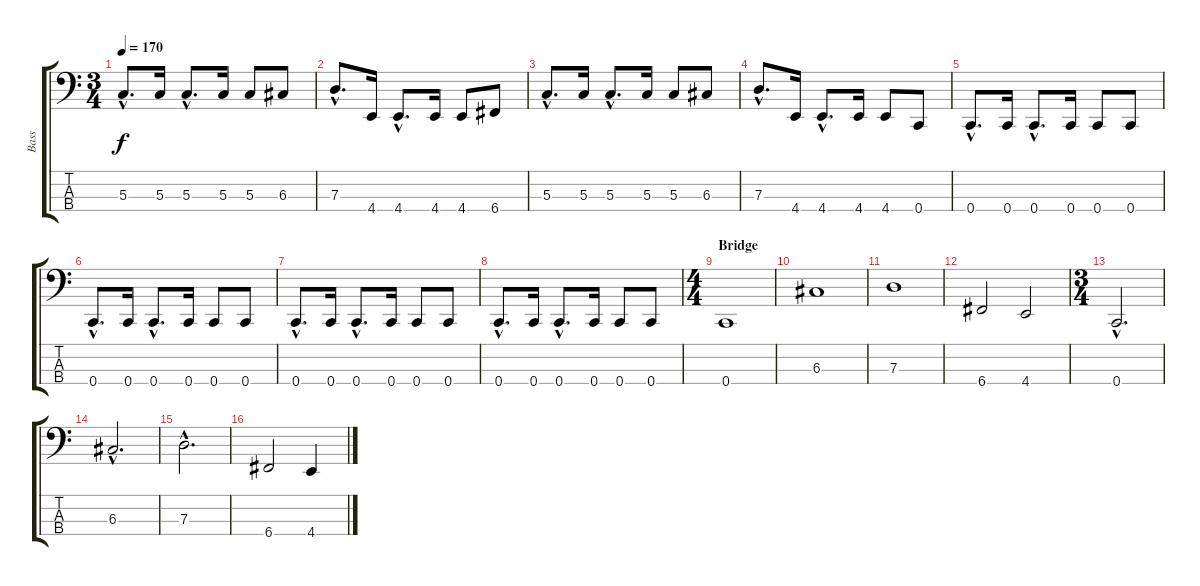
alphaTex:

\track ("Bass" "Bass") {instrument electricbasspick}
\staff {score tabs}
\tuning (F2 C2 G1 C1) {hide}
\ts (3 4)
\tempo 170
\clef f4
\ks c
5.3{hac}.8{d dy f} 5.3.16 5.3{hac}.8{d} 5.3.16 5.3.8 6.3.8 |
7.3{hac}.8{d} 4.4.16 4.4{hac}.8{d} 4.4.16 4.4.8 6.4.8 |
5.3{hac}.8{d} 5.3.16 5.3{hac}.8{d} 5.3.16 5.3.8 6.3.8 |
7.3{hac}.8{d} 4.4.16 4.4{hac}.8{d} 4.4.16 4.4.8 0.4.8 |
\section ("" "")
0.4{hac}.8{d} 0.4.16 0.4{hac}.8{d} 0.4.16 0.4.8 0.4.8 |
0.4{hac}.8{d} 0.4.16 0.4{hac}.8{d} 0.4.16 0.4.8 0.4.8 |
0.4{hac}.8{d} 0.4.16 0.4{hac}.8{d} 0.4.16 0.4.8 0.4.8 |
0.4{hac}.8{d} 0.4.16 0.4{hac}.8{d} 0.4.16 0.4.8 0.4.8 |
\ts (4 4)
\section ("" "Bridge")
0.4.1 |
6.3.1 |
7.3.1 |
6.4.2 4.4.2 |
\ts (3 4)
0.4{hac}.2{d} |
6.3{hac}.2{d} |
7.3{hac}.2{d} |
6.4.2 4.4.4
